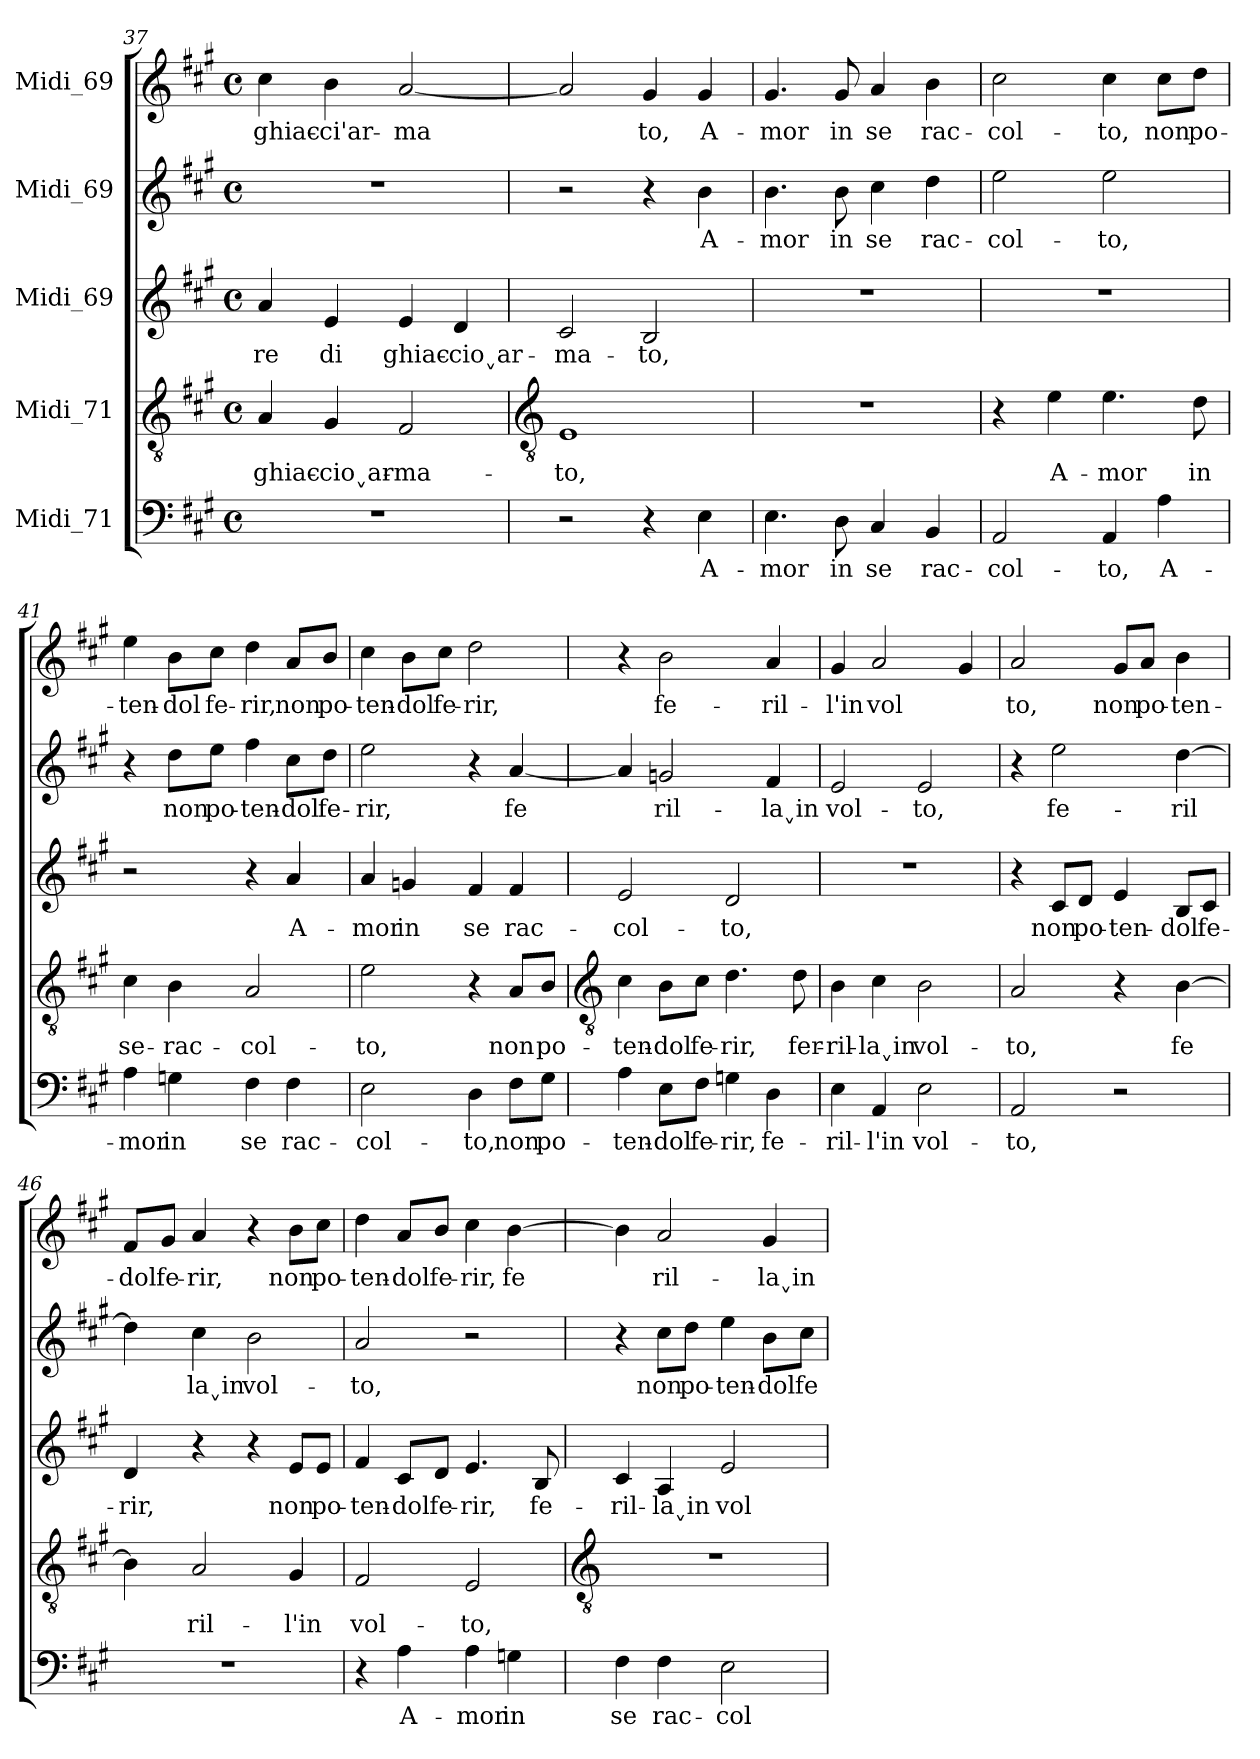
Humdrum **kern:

**kern	**text	**kern	**text	**kern	**text	**kern	**text	**kern	**text
*part5	*part5	*part4	*part4	*part3	*part3	*part2	*part2	*part1	*part1
*staff5	*staff5	*staff4	*staff4	*staff3	*staff3	*staff2	*staff2	*staff1	*staff1
*I"Midi_71	*	*I"Midi_71	*	*I"Midi_69	*	*I"Midi_69	*	*I"Midi_69	*
*clefF4	*	*clefGv2	*	*clefG2	*	*clefG2	*	*clefG2	*
*k[f#c#g#]	*	*k[f#c#g#]	*	*k[f#c#g#]	*	*k[f#c#g#]	*	*k[f#c#g#]	*
*A:	*	*A:	*	*A:	*	*A:	*	*A:	*
*M4/4	*	*M4/4	*	*M4/4	*	*M4/4	*	*M4/4	*
*met(c)	*	*met(c)	*	*met(c)	*	*met(c)	*	*met(c)	*
=37	=37	=37	=37	=37	=37	=37	=37	=37	=37
!	!	!	!LO:LY:b	!	!LO:LY:b	!	!	!	!LO:LY:b
1r	.	4A	ghiac-	4a	-re	1r	.	4cc#	ghiac-
!	!	!	!LO:LY:b	!	!LO:LY:b	!	!	!	!LO:LY:b
.	.	4G#	-cioˬar-	4e	di	.	.	4b	-ci'ar-
!	!	!	!LO:LY:b	!	!LO:LY:b	!	!	!	!LO:LY:b
.	.	2F#	-ma-	4e	ghiac-	.	.	[2a	-ma
!	!	!	!	!	!LO:LY:b	!	!	!	!
.	.	.	.	4d	-cioˬar-	.	.	.	.
!!LO:LB:g=z
=38	=38	=38	=38	=38	=38	=38	=38	=38	=38
*	*	*clefGv2	*	*	*	*	*	*	*
!	!	!	!LO:LY:b	!	!LO:LY:b	!	!	!	!
2r	.	1E	-to,	2c#	-ma-	2r	.	2a]	.
!	!	!	!	!	!LO:LY:b	!	!	!	!LO:LY:b
4r	.	.	.	2B	-to,	4r	.	4g#	to,
!	!LO:LY:b	!	!	!	!	!	!LO:LY:b	!	!LO:LY:b
4E	A-	.	.	.	.	4b	A-	4g#	A-
=39	=39	=39	=39	=39	=39	=39	=39	=39	=39
!	!LO:LY:b	!	!	!	!	!	!LO:LY:b	!	!LO:LY:b
4.E	-mor	1r	.	1r	.	4.b	-mor	4.g#	-mor
!	!LO:LY:b	!	!	!	!	!	!LO:LY:b	!	!LO:LY:b
8D	in	.	.	.	.	8b	in	8g#	in
!	!LO:LY:b	!	!	!	!	!	!LO:LY:b	!	!LO:LY:b
4C#	se	.	.	.	.	4cc#	se	4a	se
!	!LO:LY:b	!	!	!	!	!	!LO:LY:b	!	!LO:LY:b
4BB	rac-	.	.	.	.	4dd	rac-	4b	rac-
=40	=40	=40	=40	=40	=40	=40	=40	=40	=40
!	!LO:LY:b	!	!	!	!	!	!LO:LY:b	!	!LO:LY:b
2AA	-col-	4r	.	1r	.	2ee	-col-	2cc#	-col-
!	!	!	!LO:LY:b	!	!	!	!	!	!
.	.	4e	A-	.	.	.	.	.	.
!	!LO:LY:b	!	!LO:LY:b	!	!	!	!LO:LY:b	!	!LO:LY:b
4AA	-to,	4.e	-mor	.	.	2ee	-to,	4cc#	-to,
!	!LO:LY:b	!	!	!	!	!	!	!	!LO:LY:b
4A	A-	.	.	.	.	.	.	8cc#\L	non
!	!	!	!LO:LY:b	!	!	!	!	!	!LO:LY:b
.	.	8d	in	.	.	.	.	8dd\J	po-
=41	=41	=41	=41	=41	=41	=41	=41	=41	=41
!	!LO:LY:b	!	!LO:LY:b	!	!	!	!	!	!LO:LY:b
4A	-mor	4c#	se-	2r	.	4r	.	4ee	-ten-
!	!LO:LY:b	!	!LO:LY:b	!	!	!	!LO:LY:b	!	!LO:LY:b
4Gn	in	4B	-rac-	.	.	8dd\L	non	8b\L	-dol
!	!	!	!	!	!	!	!LO:LY:b	!	!LO:LY:b
.	.	.	.	.	.	8ee\J	po-	8cc#\J	fe-
!	!LO:LY:b	!	!LO:LY:b	!	!	!	!LO:LY:b	!	!LO:LY:b
4F#	se	2A	-col-	4r	.	4ff#	-ten-	4dd	-rir,
!	!LO:LY:b	!	!	!	!LO:LY:b	!	!LO:LY:b	!	!LO:LY:b
4F#	rac-	.	.	4a	A-	8cc#\L	-dol	8a/L	non
!	!	!	!	!	!	!	!LO:LY:b	!	!LO:LY:b
.	.	.	.	.	.	8dd\J	fe-	8b/J	po-
=42	=42	=42	=42	=42	=42	=42	=42	=42	=42
!	!LO:LY:b	!	!LO:LY:b	!	!LO:LY:b	!	!LO:LY:b	!	!LO:LY:b
2E	-col-	2e	-to,	4a	-mor	2ee	-rir,	4cc#	-ten-
!	!	!	!	!	!LO:LY:b	!	!	!	!LO:LY:b
.	.	.	.	4gn	in	.	.	8b\L	-dol
!	!	!	!	!	!	!	!	!	!LO:LY:b
.	.	.	.	.	.	.	.	8cc#\J	fe-
!	!LO:LY:b	!	!	!	!LO:LY:b	!	!	!	!LO:LY:b
4D	-to,	4r	.	4f#	se	4r	.	2dd	-rir,
!	!LO:LY:b	!	!LO:LY:b	!	!LO:LY:b	!	!LO:LY:b	!	!
8F#\L	non	8A/L	non	4f#	rac-	[4a	fe	.	.
!	!LO:LY:b	!	!LO:LY:b	!	!	!	!	!	!
8G#\J	po-	8B/J	po-	.	.	.	.	.	.
!!LO:LB:g=z
=43	=43	=43	=43	=43	=43	=43	=43	=43	=43
*	*	*clefGv2	*	*	*	*	*	*	*
!	!LO:LY:b	!	!LO:LY:b	!	!LO:LY:b	!	!	!	!
4A	-ten-	4c#	-ten-	2e	-col-	4a]	.	4r	.
!	!LO:LY:b	!	!LO:LY:b	!	!	!	!LO:LY:b	!	!LO:LY:b
8E\L	-dol	8B\L	-dol	.	.	2gn	ril-	2b	fe-
!	!LO:LY:b	!	!LO:LY:b	!	!	!	!	!	!
8F#\J	fe-	8c#\J	fe-	.	.	.	.	.	.
!	!LO:LY:b	!	!LO:LY:b	!	!LO:LY:b	!	!	!	!
4Gn	-rir,	4.d	-rir,	2d	-to,	.	.	.	.
!	!LO:LY:b	!	!	!	!	!	!LO:LY:b	!	!LO:LY:b
4D	fe-	.	.	.	.	4f#	-laˬin	4a	-ril-
!	!	!	!LO:LY:b	!	!	!	!	!	!
.	.	8d	fer-	.	.	.	.	.	.
=44	=44	=44	=44	=44	=44	=44	=44	=44	=44
!	!LO:LY:b	!	!LO:LY:b	!	!	!	!LO:LY:b	!	!LO:LY:b
4E	-ril-	4B	-ril-	1r	.	2e	vol-	4g#	-l'in
!	!LO:LY:b	!	!LO:LY:b	!	!	!	!	!	!LO:LY:b
4AA	-l'in	4c#	-laˬin	.	.	.	.	2a	vol
!	!LO:LY:b	!	!LO:LY:b	!	!	!	!LO:LY:b	!	!
2E	vol-	2B	vol-	.	.	2e	-to,	.	.
.	.	.	.	.	.	.	.	4g#	.
=45	=45	=45	=45	=45	=45	=45	=45	=45	=45
!	!LO:LY:b	!	!LO:LY:b	!	!	!	!	!	!LO:LY:b
2AA	-to,	2A	-to,	4r	.	4r	.	2a	to,
!	!	!	!	!	!LO:LY:b	!	!LO:LY:b	!	!
.	.	.	.	8c#/L	non	2ee	fe-	.	.
!	!	!	!	!	!LO:LY:b	!	!	!	!
.	.	.	.	8d/J	po-	.	.	.	.
!	!	!	!	!	!LO:LY:b	!	!	!	!LO:LY:b
2r	.	4r	.	4e	-ten-	.	.	8g#/L	non
!	!	!	!	!	!	!	!	!	!LO:LY:b
.	.	.	.	.	.	.	.	8a/J	po-
!	!	!	!LO:LY:b	!	!LO:LY:b	!	!LO:LY:b	!	!LO:LY:b
.	.	[4B	fe	8B/L	-dol	[4dd	-ril	4b	-ten-
!	!	!	!	!	!LO:LY:b	!	!	!	!
.	.	.	.	8c#/J	fe-	.	.	.	.
=46	=46	=46	=46	=46	=46	=46	=46	=46	=46
!	!	!	!	!	!LO:LY:b	!	!	!	!LO:LY:b
1r	.	4B]	.	4d	-rir,	4dd]	.	8f#/L	-dol
!	!	!	!	!	!	!	!	!	!LO:LY:b
.	.	.	.	.	.	.	.	8g#/J	fe-
!	!	!	!LO:LY:b	!	!	!	!LO:LY:b	!	!LO:LY:b
.	.	2A	ril-	4r	.	4cc#	laˬin	4a	-rir,
!	!	!	!	!	!	!	!LO:LY:b	!	!
.	.	.	.	4r	.	2b	vol-	4r	.
!	!	!	!LO:LY:b	!	!LO:LY:b	!	!	!	!LO:LY:b
.	.	4G#	-l'in	8e/L	non	.	.	8b\L	non
!	!	!	!	!	!LO:LY:b	!	!	!	!LO:LY:b
.	.	.	.	8e/J	po-	.	.	8cc#\J	po-
=47	=47	=47	=47	=47	=47	=47	=47	=47	=47
!	!	!	!LO:LY:b	!	!LO:LY:b	!	!LO:LY:b	!	!LO:LY:b
4r	.	2F#	vol-	4f#	-ten-	2a	-to,	4dd	-ten-
!	!LO:LY:b	!	!	!	!LO:LY:b	!	!	!	!LO:LY:b
4A	A-	.	.	8c#/L	-dol	.	.	8a/L	-dol
!	!	!	!	!	!LO:LY:b	!	!	!	!LO:LY:b
.	.	.	.	8d/J	fe-	.	.	8b/J	fe-
!	!LO:LY:b	!	!LO:LY:b	!	!LO:LY:b	!	!	!	!LO:LY:b
4A	-mor	2E	-to,	4.e	-rir,	2r	.	4cc#	-rir,
!	!LO:LY:b	!	!	!	!	!	!	!	!LO:LY:b
4Gn	in	.	.	.	.	.	.	[4b	fe
!	!	!	!	!	!LO:LY:b	!	!	!	!
.	.	.	.	8B	fe-	.	.	.	.
!!LO:LB:g=z
=48	=48	=48	=48	=48	=48	=48	=48	=48	=48
*	*	*clefGv2	*	*	*	*	*	*	*
!	!LO:LY:b	!	!	!	!LO:LY:b	!	!	!	!
4F#	se	1r	.	4c#	-ril-	4r	.	4b]	.
!	!LO:LY:b	!	!	!	!LO:LY:b	!	!LO:LY:b	!	!LO:LY:b
4F#	rac-	.	.	4A	-laˬin	8cc#\L	non	2a	ril-
!	!	!	!	!	!	!	!LO:LY:b	!	!
.	.	.	.	.	.	8dd\J	po-	.	.
!	!LO:LY:b	!	!	!	!LO:LY:b	!	!LO:LY:b	!	!
2E	-col-	.	.	2e	vol-	4ee	-ten-	.	.
!	!	!	!	!	!	!	!LO:LY:b	!	!LO:LY:b
.	.	.	.	.	.	8b\L	-dol	4g#	-laˬin
!	!	!	!	!	!	!	!LO:LY:b	!	!
.	.	.	.	.	.	8cc#\J	fe-	.	.
=	=	=	=	=	=	=	=	=	=
*-	*-	*-	*-	*-	*-	*-	*-	*-	*-
